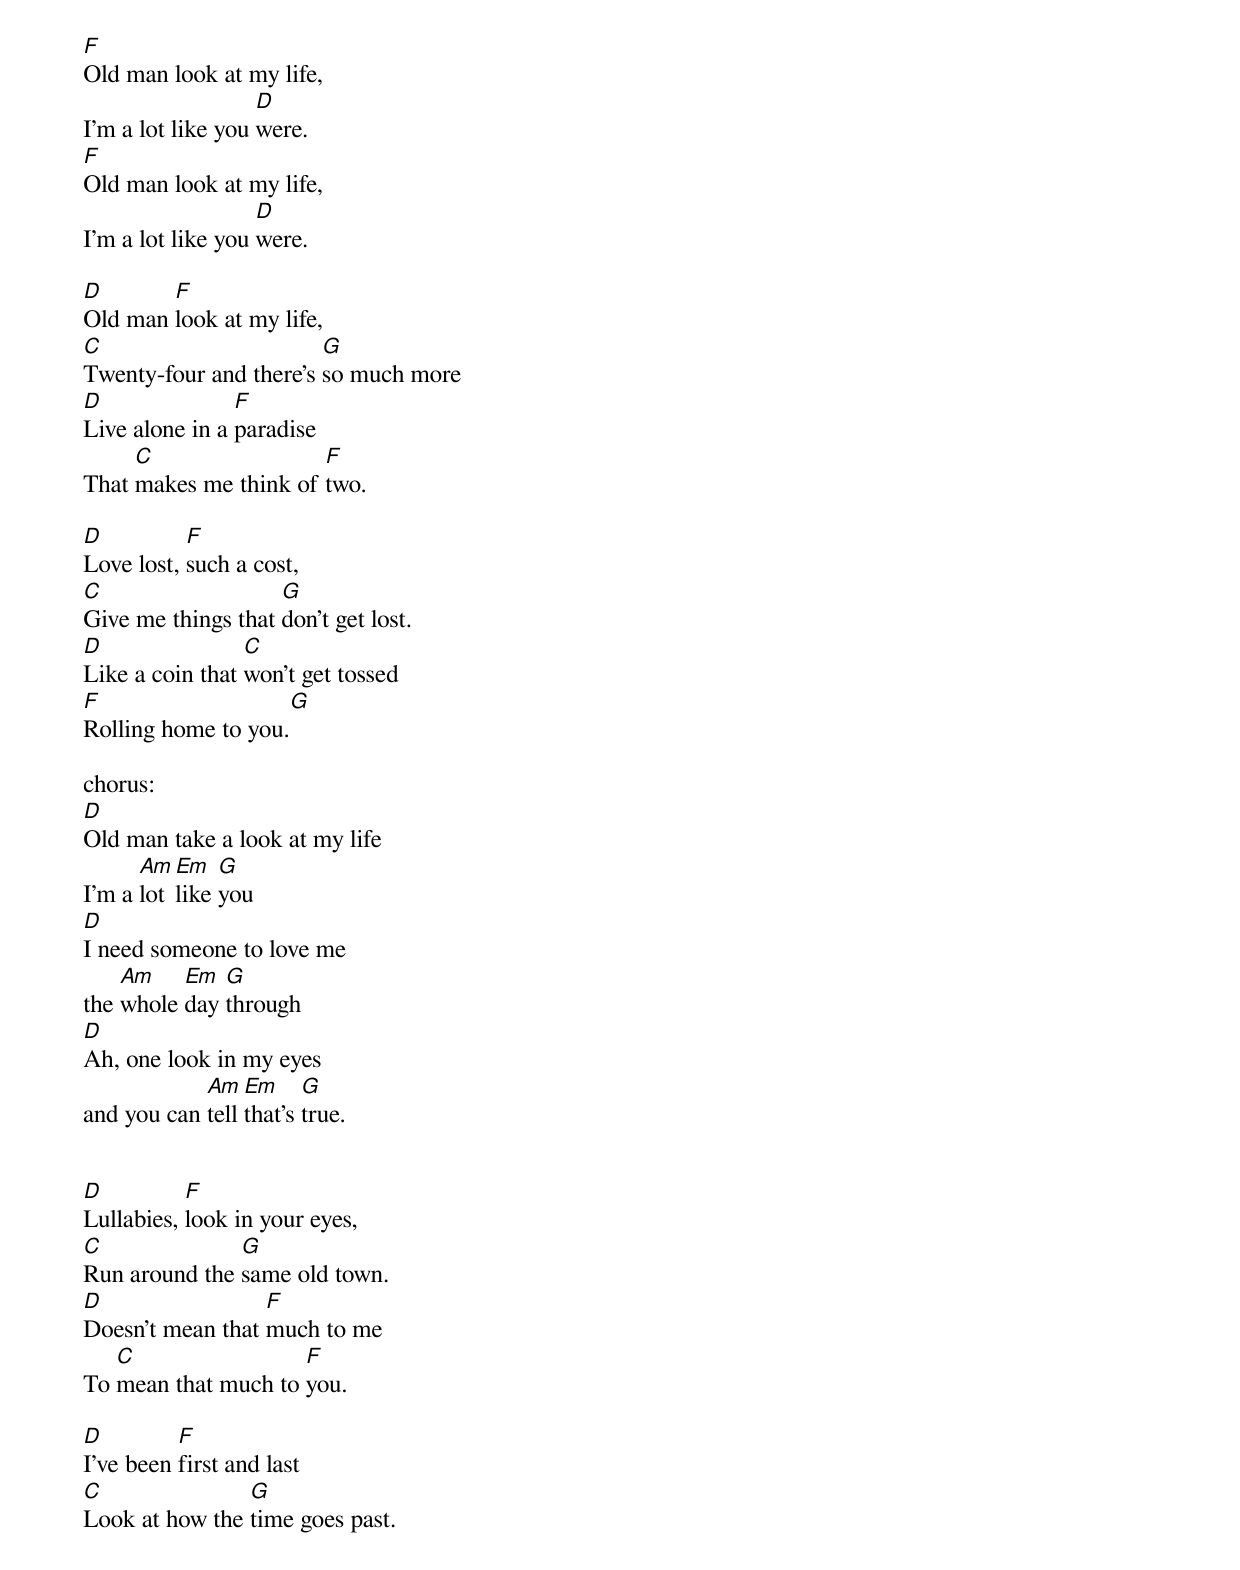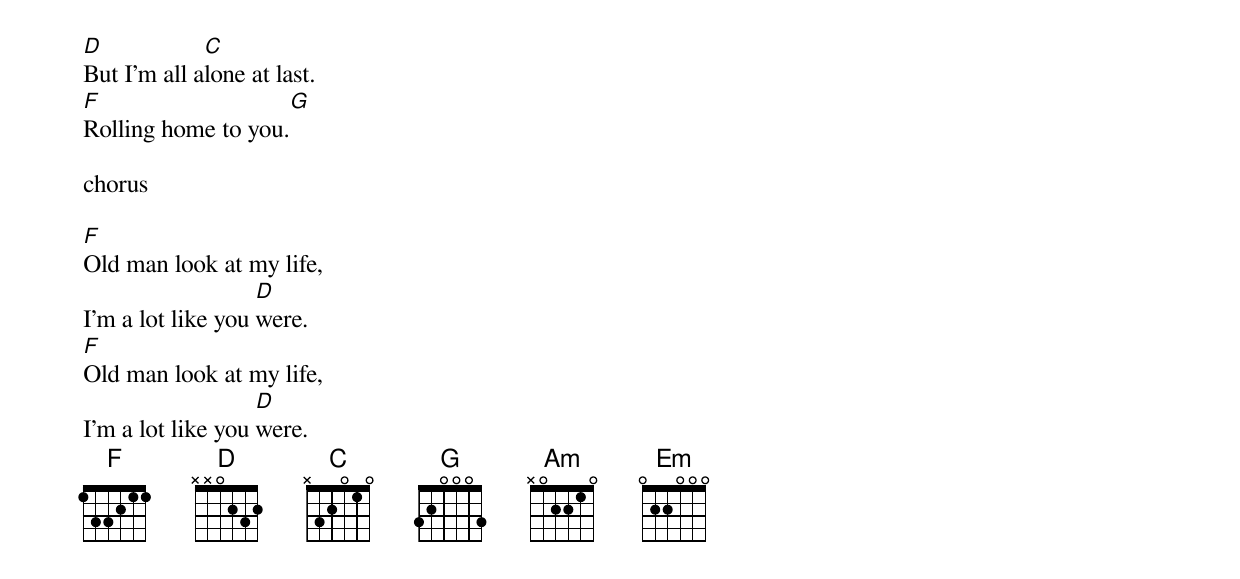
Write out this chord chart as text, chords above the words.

F
Old man look at my life,
                   D
I'm a lot like you were.
F
Old man look at my life,
                   D
I'm a lot like you were.

D       F
Old man look at my life,
C                       G
Twenty-four and there's so much more
D               F
Live alone in a paradise
     C                 F
That makes me think of two.

D          F
Love lost, such a cost,
C                   G
Give me things that don't get lost.
D                C
Like a coin that won't get tossed
F                       G
Rolling home to you.

chorus:
D
Old man take a look at my life
      Am  Em   G
I'm a lot like you
D
I need someone to love me
    Am    Em  G
the whole day through
D
Ah, one look in my eyes
            Am   Em     G
and you can tell that's true.


D          F
Lullabies, look in your eyes,
C              G
Run around the same old town.
D                 F
Doesn't mean that much to me
   C                 F
To mean that much to you.

D         F
I've been first and last
C               G
Look at how the time goes past.
D            C
But I'm all alone at last.
F                    G
Rolling home to you.

chorus

F
Old man look at my life,
                   D
I'm a lot like you were.
F
Old man look at my life,
                   D
I'm a lot like you were.
